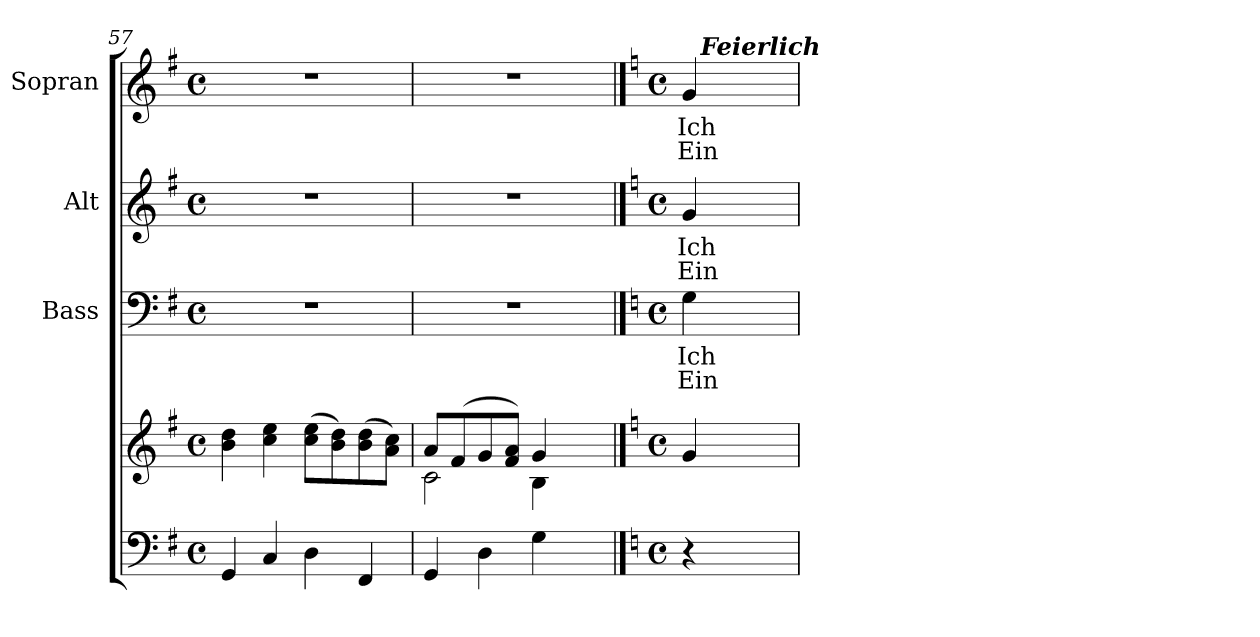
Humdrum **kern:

**kern	**kern	**kern	**text	**text	**kern	**text	**text	**kern	**text	**text
*part4	*part4	*part3	*part3	*part3	*part2	*part2	*part2	*part1	*part1	*part1
*staff5	*staff4	*staff3	*staff3	*staff3	*staff2	*staff2	*staff2	*staff1	*staff1	*staff1
*	*	*I"Bass	*	*	*I"Alt	*	*	*I"Sopran	*	*
*	*	*I'B.	*	*	*I'A.	*	*	*I'S.	*	*
*clefF4	*clefG2	*clefF4	*	*	*clefG2	*	*	*clefG2	*	*
*k[f#]	*k[f#]	*k[f#]	*	*	*k[f#]	*	*	*k[f#]	*	*
*G:	*G:	*G:	*	*	*G:	*	*	*G:	*	*
*M4/4	*M4/4	*M4/4	*	*	*M4/4	*	*	*M4/4	*	*
*met(c)	*met(c)	*met(c)	*	*	*met(c)	*	*	*met(c)	*	*
=57	=57	=57	=57	=57	=57	=57	=57	=57	=57	=57
4GG/	4b\ 4dd\	1r	.	.	1r	.	.	1r	.	.
4C/	4cc\ 4ee\	.	.	.	.	.	.	.	.	.
4D\	(>8cc\ 8ee\L	.	.	.	.	.	.	.	.	.
.	8b\ 8dd\)	.	.	.	.	.	.	.	.	.
4FF#/	(>8b\ 8dd\	.	.	.	.	.	.	.	.	.
.	8a\ 8cc\J)	.	.	.	.	.	.	.	.	.
=58	=58	=58	=58	=58	=58	=58	=58	=58	=58	=58
*	*^	*	*	*	*	*	*	*	*	*
4GG/	8a/L	2c\	1r	.	.	1r	.	.	1r	.	.
.	(<8f#/	.	.	.	.	.	.	.	.	.	.
4D\	8g/	.	.	.	.	.	.	.	.	.	.
.	8f#/ 8a/J)	.	.	.	.	.	.	.	.	.	.
4G\	4g/	4B\	.	.	.	.	.	.	.	.	.
4ryy	4ryy	4ryy	.	.	.	.	.	.	.	.	.
*	*v	*v	*	*	*	*	*	*	*	*	*
!!LO:PB:g=z
==59	==59	==59	==59	==59	==59	==59	==59	==59	==59	==59
*k[]	*k[]	*k[]	*	*	*k[]	*	*	*k[]	*	*
*C:	*C:	*C:	*	*	*C:	*	*	*C:	*	*
*M4/4	*M4/4	*M4/4	*	*	*M4/4	*	*	*M4/4	*	*
*met(c)	*met(c)	*met(c)	*	*	*met(c)	*	*	*met(c)	*	*
*	*^	*	*	*	*	*	*	*	*	*
!	!	!	!	!LO:LY:b	!LO:LY:b	!	!LO:LY:b	!LO:LY:b	!	!LO:LY:b	!LO:LY:b
*	*v	*v	*	*	*	*	*	*	*^	*	*
4r	4g/	4G\	Ich	Ein	4g/	Ich	Ein	4g/	16ryy	Ich	Ein
!	!	!	!	!	!	!	!	!	!LO:TX:a:Bi:t=Feierlich	!	!
.	.	.	.	.	.	.	.	.	8.ryy	.	.
*	*	*	*	*	*	*	*	*v	*v	*	*
=	=	=	=	=	=	=	=	=	=	=
*-	*-	*-	*-	*-	*-	*-	*-	*-	*-	*-
